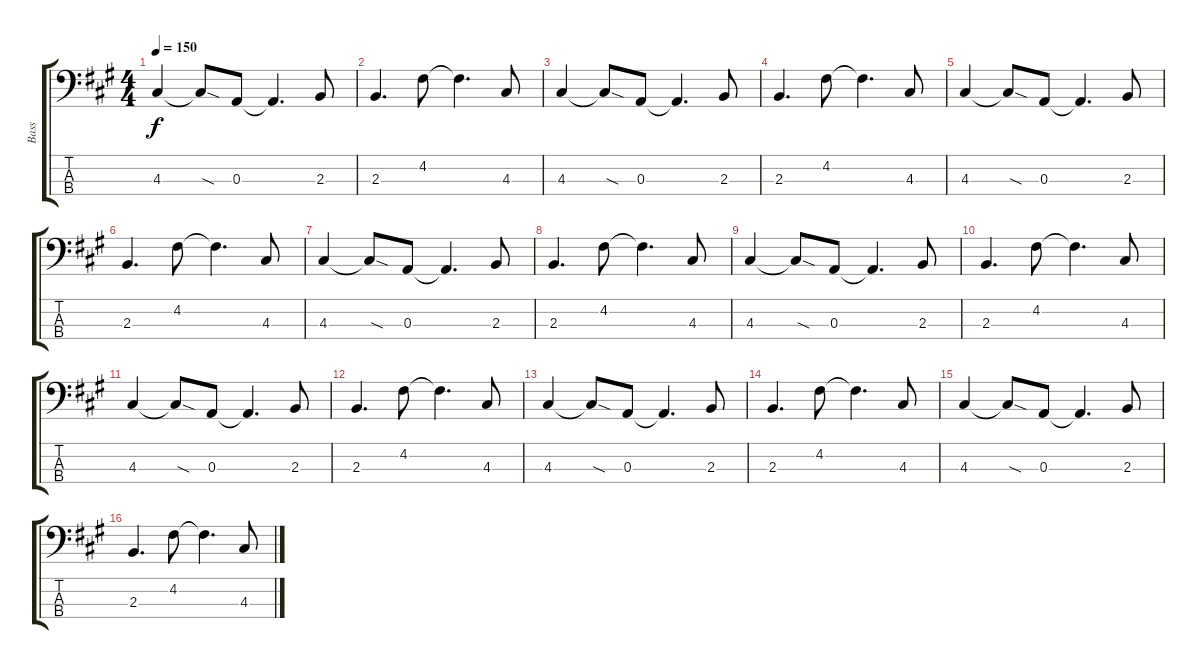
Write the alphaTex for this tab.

\track ("Bass" "Bass") {instrument electricbassfinger}
\staff {score tabs}
\tuning (G2 D2 A1 E1) {hide}
\ts (4 4)
\tempo 150
\clef f4
\ks a
4.3.4{dy f} 4.3{sod t}.8 0.3.8 0.3{t}.4{d} 2.3.8 |
2.3.4{d} 4.2.8 4.2{t}.4{d} 4.3.8 |
4.3.4 4.3{sod t}.8 0.3.8 0.3{t}.4{d} 2.3.8 |
2.3.4{d} 4.2.8 4.2{t}.4{d} 4.3.8 |
4.3.4 4.3{sod t}.8 0.3.8 0.3{t}.4{d} 2.3.8 |
2.3.4{d} 4.2.8 4.2{t}.4{d} 4.3.8 |
4.3.4 4.3{sod t}.8 0.3.8 0.3{t}.4{d} 2.3.8 |
2.3.4{d} 4.2.8 4.2{t}.4{d} 4.3.8 |
4.3.4 4.3{sod t}.8 0.3.8 0.3{t}.4{d} 2.3.8 |
2.3.4{d} 4.2.8 4.2{t}.4{d} 4.3.8 |
4.3.4 4.3{sod t}.8 0.3.8 0.3{t}.4{d} 2.3.8 |
2.3.4{d} 4.2.8 4.2{t}.4{d} 4.3.8 |
4.3.4 4.3{sod t}.8 0.3.8 0.3{t}.4{d} 2.3.8 |
2.3.4{d} 4.2.8 4.2{t}.4{d} 4.3.8 |
4.3.4 4.3{sod t}.8 0.3.8 0.3{t}.4{d} 2.3.8 |
2.3.4{d} 4.2.8 4.2{t}.4{d} 4.3.8
